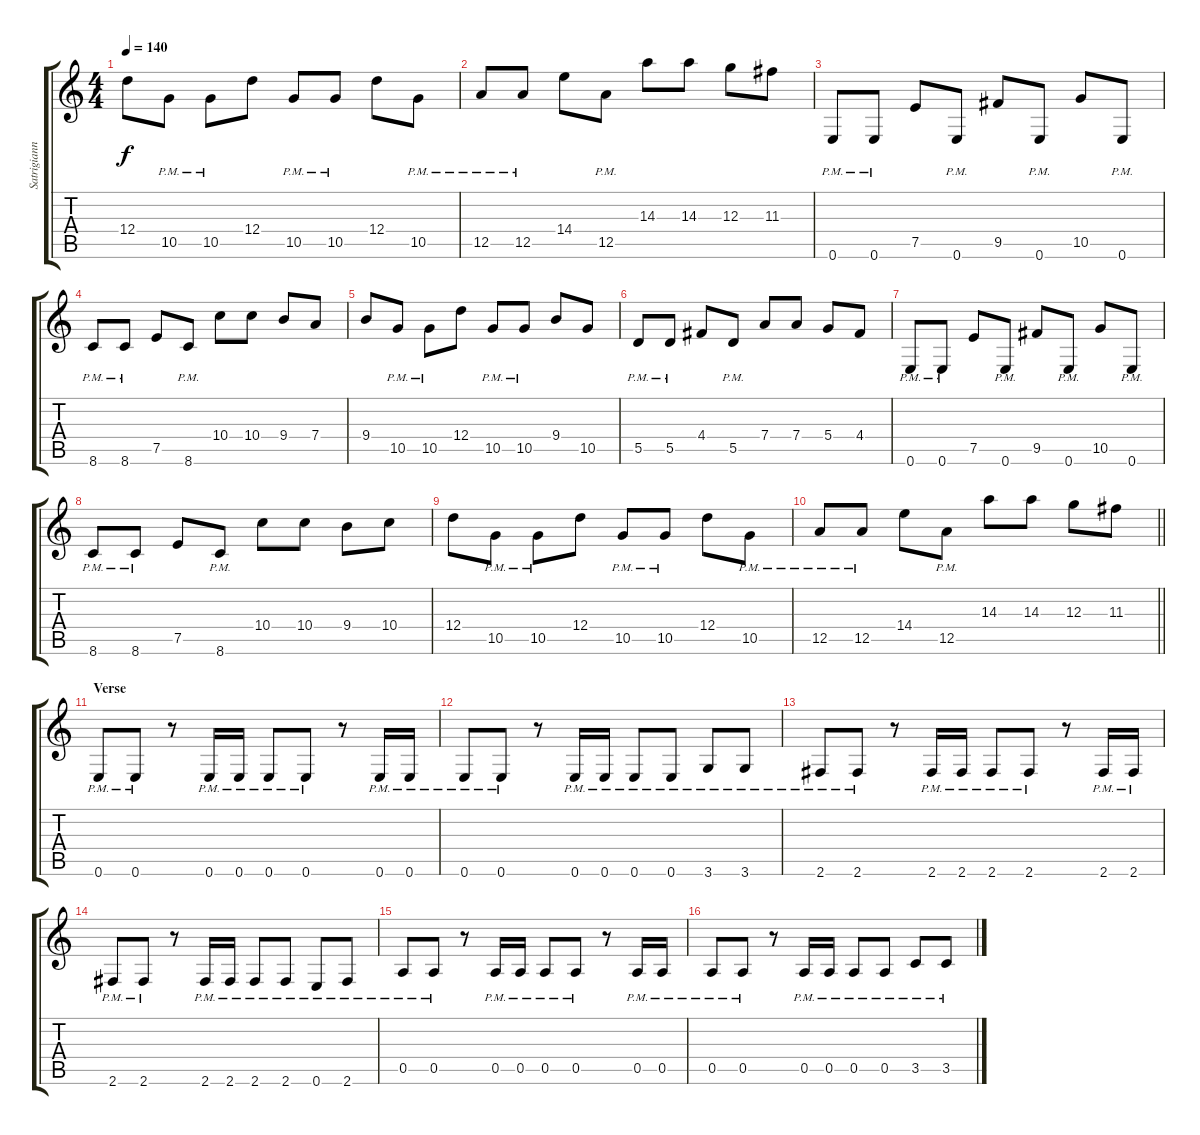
\track ("Satrigiannis" "Satrigiann") {instrument overdrivenguitar}
\staff {score tabs}
\tuning (E4 B3 G3 D3 A2 E2) {hide}
\ts (4 4)
\tempo 140
\clef g2
\ks c
12.4.8{dy f} 10.5{pm}.8 10.5{pm}.8 12.4.8 10.5{pm}.8 10.5{pm}.8 12.4.8 10.5{pm}.8 |
12.5{pm}.8 12.5{pm}.8 14.4.8 12.5{pm}.8 14.3.8 14.3.8 12.3.8 11.3.8 |
0.6{pm}.8 0.6{pm}.8 7.5.8 0.6{pm}.8 9.5.8 0.6{pm}.8 10.5.8 0.6{pm}.8 |
8.6{pm}.8 8.6{pm}.8 7.5.8 8.6{pm}.8 10.4.8 10.4.8 9.4.8 7.4.8 |
9.4.8 10.5{pm}.8 10.5{pm}.8 12.4.8 10.5{pm}.8 10.5{pm}.8 9.4.8 10.5.8 |
5.5{pm}.8 5.5{pm}.8 4.4.8 5.5{pm}.8 7.4.8 7.4.8 5.4.8 4.4.8 |
0.6{pm}.8 0.6{pm}.8 7.5.8 0.6{pm}.8 9.5.8 0.6{pm}.8 10.5.8 0.6{pm}.8 |
8.6{pm}.8 8.6{pm}.8 7.5.8 8.6{pm}.8 10.4.8 10.4.8 9.4.8 10.4.8 |
12.4.8 10.5{pm}.8 10.5{pm}.8 12.4.8 10.5{pm}.8 10.5{pm}.8 12.4.8 10.5{pm}.8 |
\barLineRight lightlight
12.5{pm}.8 12.5{pm}.8 14.4.8 12.5{pm}.8 14.3.8 14.3.8 12.3.8 11.3.8 |
\section ("" "Verse")
0.6{pm}.8 0.6{pm}.8 r.8 0.6{pm}.16 0.6{pm}.16 0.6{pm}.8 0.6{pm}.8 r.8 0.6{pm}.16 0.6{pm}.16 |
0.6{pm}.8 0.6{pm}.8 r.8 0.6{pm}.16 0.6{pm}.16 0.6{pm}.8 0.6{pm}.8 3.6{pm}.8 3.6{pm}.8 |
2.6{pm}.8 2.6{pm}.8 r.8 2.6{pm}.16 2.6{pm}.16 2.6{pm}.8 2.6{pm}.8 r.8 2.6{pm}.16 2.6{pm}.16 |
2.6{pm}.8 2.6{pm}.8 r.8 2.6{pm}.16 2.6{pm}.16 2.6{pm}.8 2.6{pm}.8 0.6{pm}.8 2.6{pm}.8 |
0.5{pm}.8 0.5{pm}.8 r.8 0.5{pm}.16 0.5{pm}.16 0.5{pm}.8 0.5{pm}.8 r.8 0.5{pm}.16 0.5{pm}.16 |
0.5{pm}.8 0.5{pm}.8 r.8 0.5{pm}.16 0.5{pm}.16 0.5{pm}.8 0.5{pm}.8 3.5{pm}.8 3.5{pm}.8
